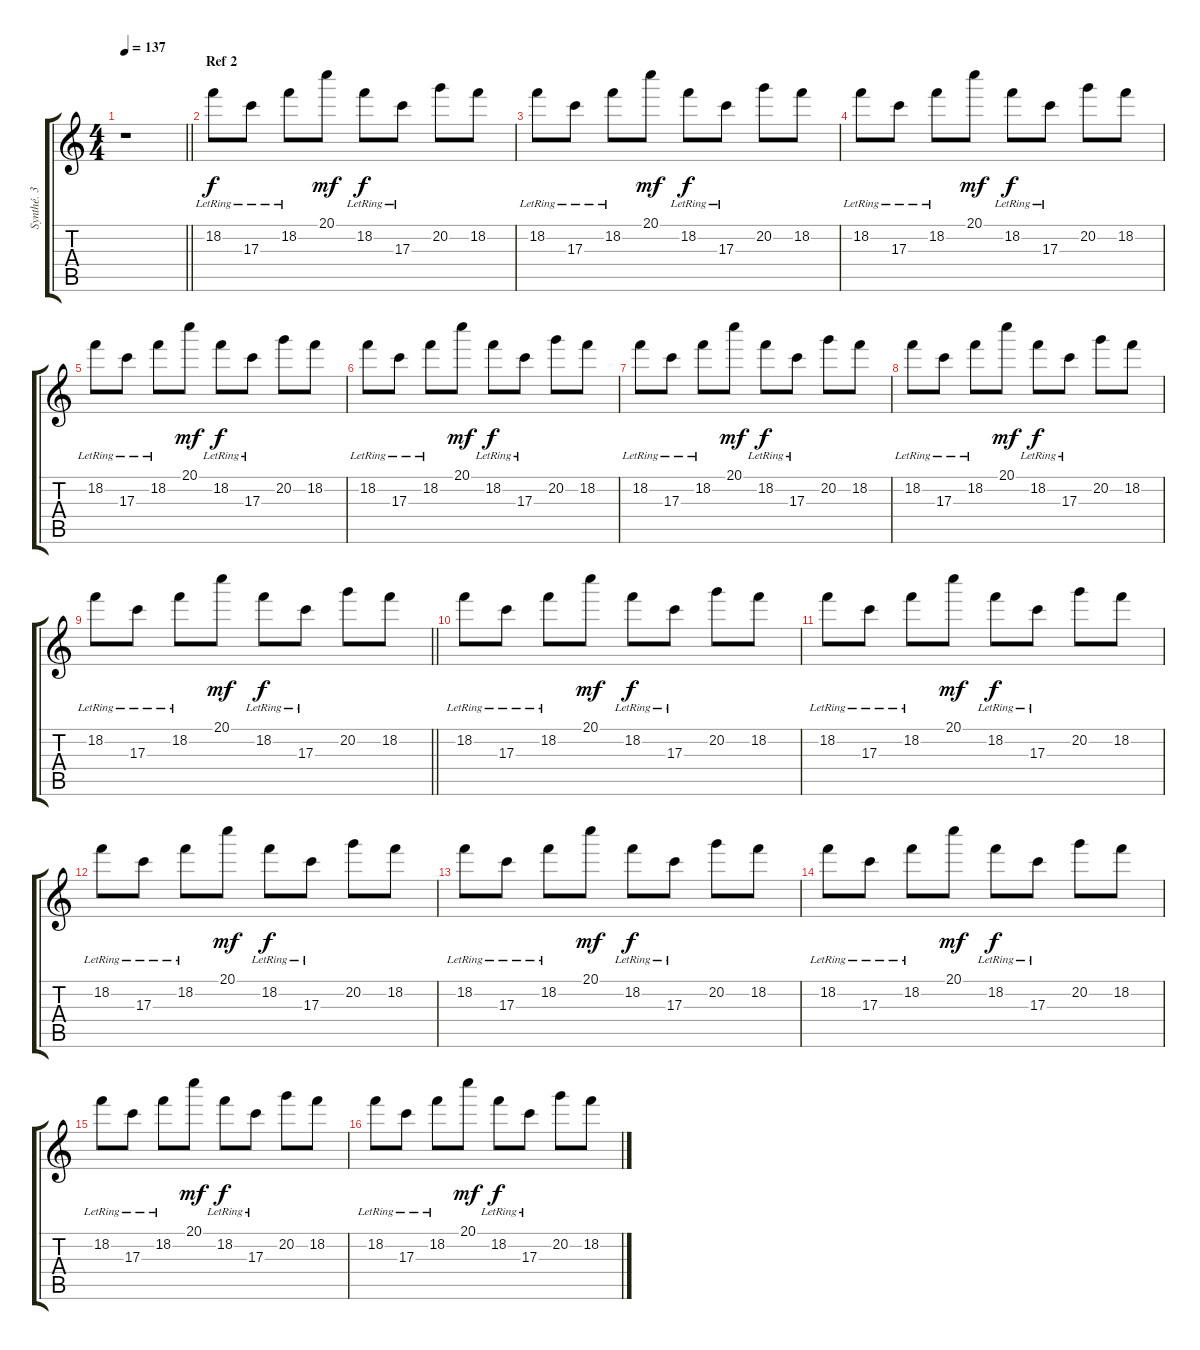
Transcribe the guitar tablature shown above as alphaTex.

\track ("Synthé. 3" "Synthé. 3") {instrument electricguitarjazz}
\staff {score tabs}
\tuning (E4 B3 G3 D3 A2 E2) {hide}
\ts (4 4)
\section ("" "")
\tempo 137
\clef g2
\barLineRight lightlight
\ks c
r.1{dy f} |
\section ("" "Ref 2")
18.2{lr}.8 17.3{lr}.8 18.2{lr}.8 20.1.8{dy mf} 18.2{lr}.8{dy f} 17.3{lr}.8 20.2.8 18.2.8 |
18.2{lr}.8 17.3{lr}.8 18.2{lr}.8 20.1.8{dy mf} 18.2{lr}.8{dy f} 17.3{lr}.8 20.2.8 18.2.8 |
18.2{lr}.8 17.3{lr}.8 18.2{lr}.8 20.1.8{dy mf} 18.2{lr}.8{dy f} 17.3{lr}.8 20.2.8 18.2.8 |
18.2{lr}.8 17.3{lr}.8 18.2{lr}.8 20.1.8{dy mf} 18.2{lr}.8{dy f} 17.3{lr}.8 20.2.8 18.2.8 |
18.2{lr}.8 17.3{lr}.8 18.2{lr}.8 20.1.8{dy mf} 18.2{lr}.8{dy f} 17.3{lr}.8 20.2.8 18.2.8 |
18.2{lr}.8 17.3{lr}.8 18.2{lr}.8 20.1.8{dy mf} 18.2{lr}.8{dy f} 17.3{lr}.8 20.2.8 18.2.8 |
18.2{lr}.8 17.3{lr}.8 18.2{lr}.8 20.1.8{dy mf} 18.2{lr}.8{dy f} 17.3{lr}.8 20.2.8 18.2.8 |
\barLineRight lightlight
18.2{lr}.8 17.3{lr}.8 18.2{lr}.8 20.1.8{dy mf} 18.2{lr}.8{dy f} 17.3{lr}.8 20.2.8 18.2.8 |
18.2{lr}.8 17.3{lr}.8 18.2{lr}.8 20.1.8{dy mf} 18.2{lr}.8{dy f} 17.3{lr}.8 20.2.8 18.2.8 |
18.2{lr}.8 17.3{lr}.8 18.2{lr}.8 20.1.8{dy mf} 18.2{lr}.8{dy f} 17.3{lr}.8 20.2.8 18.2.8 |
18.2{lr}.8 17.3{lr}.8 18.2{lr}.8 20.1.8{dy mf} 18.2{lr}.8{dy f} 17.3{lr}.8 20.2.8 18.2.8 |
18.2{lr}.8 17.3{lr}.8 18.2{lr}.8 20.1.8{dy mf} 18.2{lr}.8{dy f} 17.3{lr}.8 20.2.8 18.2.8 |
18.2{lr}.8 17.3{lr}.8 18.2{lr}.8 20.1.8{dy mf} 18.2{lr}.8{dy f} 17.3{lr}.8 20.2.8 18.2.8 |
18.2{lr}.8 17.3{lr}.8 18.2{lr}.8 20.1.8{dy mf} 18.2{lr}.8{dy f} 17.3{lr}.8 20.2.8 18.2.8 |
18.2{lr}.8 17.3{lr}.8 18.2{lr}.8 20.1.8{dy mf} 18.2{lr}.8{dy f} 17.3{lr}.8 20.2.8 18.2.8
